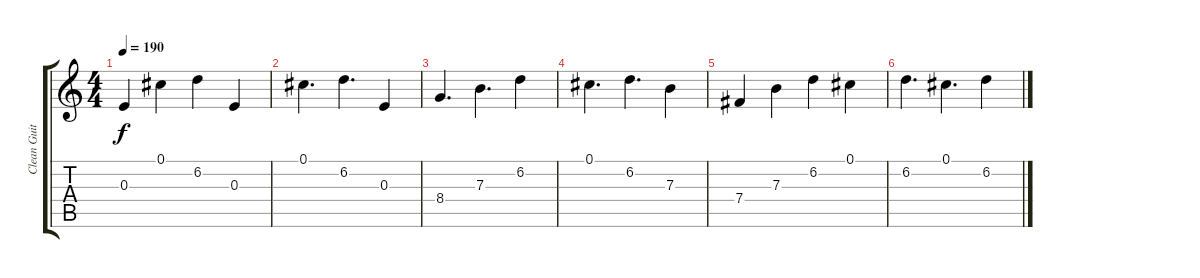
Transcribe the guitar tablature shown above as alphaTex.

\track ("Clean Guitar" "Clean Guit") {instrument electricguitarjazz}
\staff {score tabs}
\tuning (Db4 Ab3 E3 B2 Gb2 B1) {hide}
\ts (4 4)
\tempo 190
\clef g2
\ks c
0.3{t}.4{dy f} 0.1.4 6.2.4 0.3.4 |
0.1.4{d} 6.2.4{d} 0.3.4 |
8.4.4{d} 7.3.4{d} 6.2.4 |
0.1.4{d} 6.2.4{d} 7.3.4 |
7.4.4 7.3.4 6.2.4 0.1.4 |
6.2.4{d} 0.1.4{d} 6.2.4
